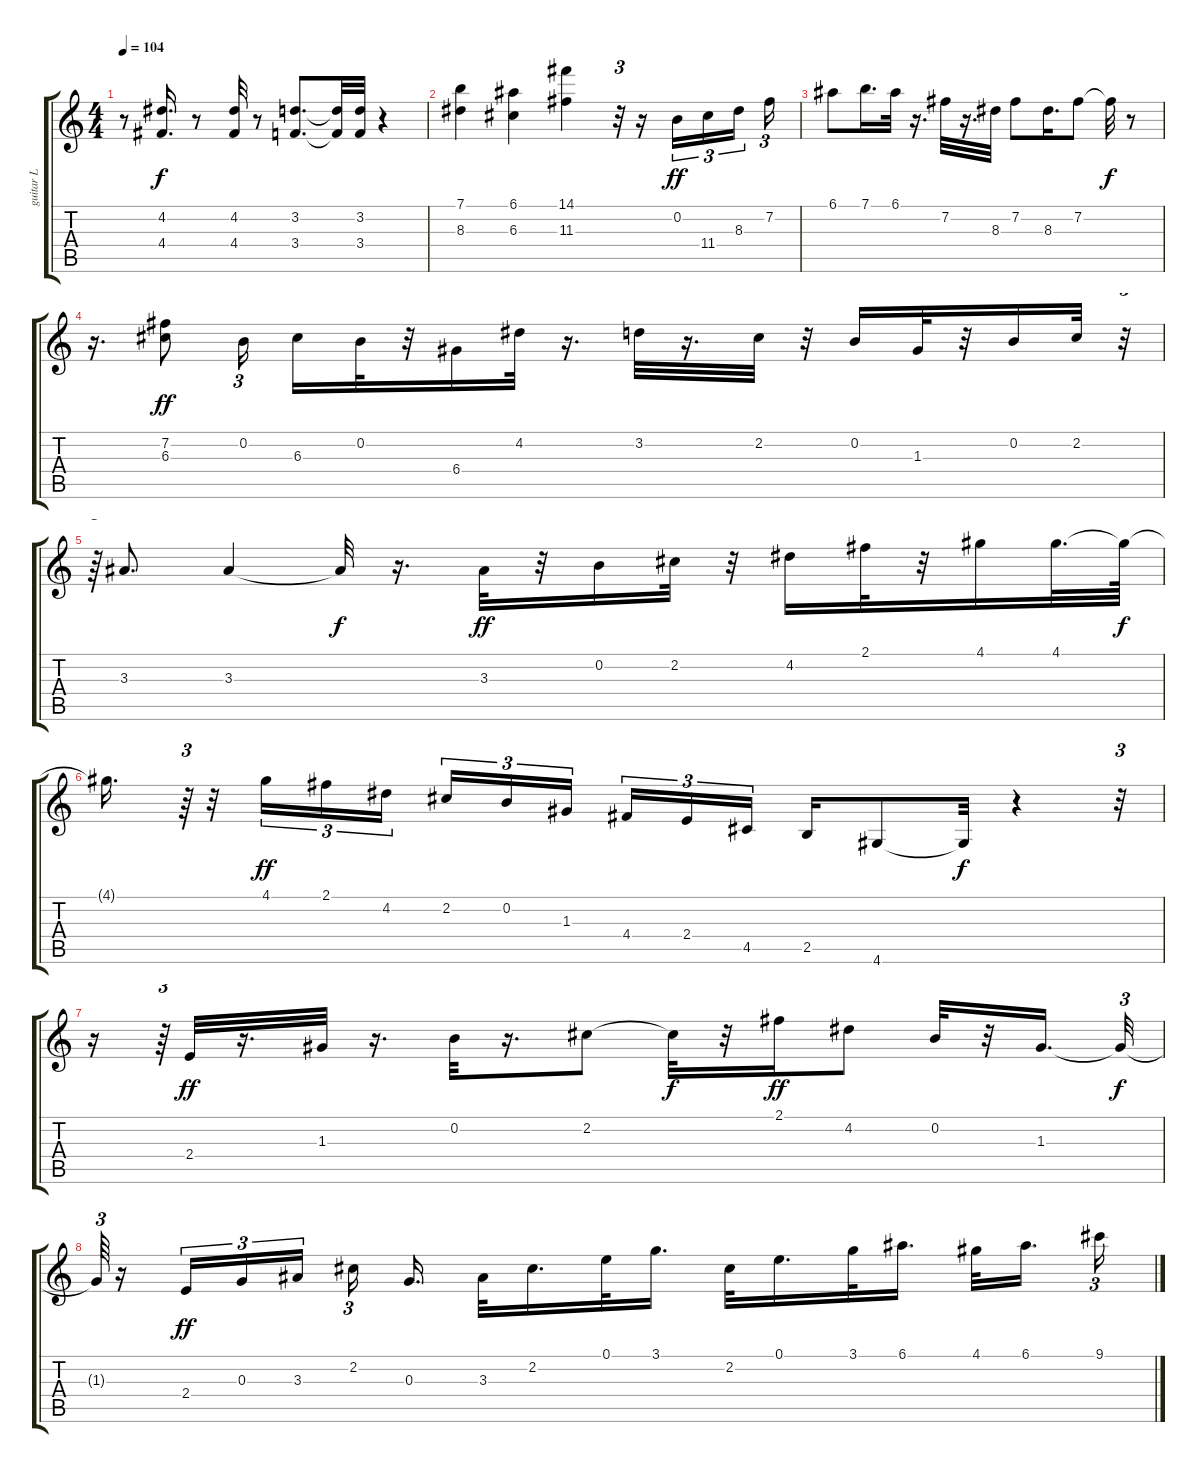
\track ("guitar L" "guitar L") {instrument electricguitarjazz}
\staff {score tabs}
\tuning (E4 B3 G3 D3 A2 E2) {hide}
\ts (4 4)
\tempo 104
\clef g2
\ks c
r.8{dy f} (4.2 4.4).16{d} r.8 (4.2 4.4).32 r.8 (3.2 3.4).8{d} (3.2{t} 3.4{t}).32 (3.2 3.4).32 r.4 |
(7.1 8.3).4 (6.1 6.3).4 (14.1 11.3).4 r.32{tu (3 2)} r.16 0.2.16{tu (3 2) dy ff} 11.4.16{tu (3 2)} 8.3.16{tu (3 2) beam splitsecondary} 7.2.16{tu (3 2)} |
6.1.8 7.1.16{d} 6.1.32 r.16{d} 7.2.32 r.16{d} 8.3.32 7.2.8 8.3.16{d} 7.2.8 7.2{t}.32{dy f} r.8 |
r.16{d} (7.2 6.3).8{dy ff} 0.2.16{tu (3 2)} 6.3.16 0.2.32 r.32 6.4.16 4.2.32 r.16{d} 3.2.32 r.16{d} 2.2.32 r.32 0.2.16 1.3.32 r.32 0.2.16 2.2.32 r.32{tu (3 2)} |
r.64{tu (3 2)} 3.3.8{d} 3.3.4 3.3{t}.32{dy f} r.16{d} 3.3.32{dy ff} r.32 0.2.16 2.2.32 r.32 4.2.16 2.1.32 r.32 4.1.16 4.1.32{d} 4.1{t}.64{dy f} |
4.1{t}.16{d} r.64{tu (3 2)} r.32 4.1.16{tu (3 2) dy ff} 2.1.16{tu (3 2)} 4.2.16{tu (3 2)} 2.2.16{tu (3 2)} 0.2.16{tu (3 2)} 1.3.16{tu (3 2) beam splitsecondary} 4.4.16{tu (3 2)} 2.4.16{tu (3 2)} 4.5.16{tu (3 2)} 2.5.16 4.6.8 4.6{t}.32{dy f} r.4 r.32{tu (3 2)} |
r.16 r.64{tu (3 2)} 2.4.32{dy ff} r.16{d} 1.3.32 r.16{d} 0.2.32 r.16{d} 2.2.8 2.2{t}.32{dy f} r.32 2.1.16{dy ff} 4.2.8 0.2.32 r.32 1.3.16{d} 1.3{t}.32{tu (3 2) dy f} |
1.3{t}.64{tu (3 2)} r.16 2.4.16{tu (3 2) dy ff} 0.3.16{tu (3 2)} 3.3.16{tu (3 2) beam splitsecondary} 2.2.16{tu (3 2)} 0.3.16{d} 3.3.32 2.2.16{d} 0.1.32 3.1.16{d} 2.2.32 0.1.16{d} 3.1.32 6.1.16{d} 4.1.32 6.1.16{d beam splitsecondary} 9.1.16{tu (3 2)}
